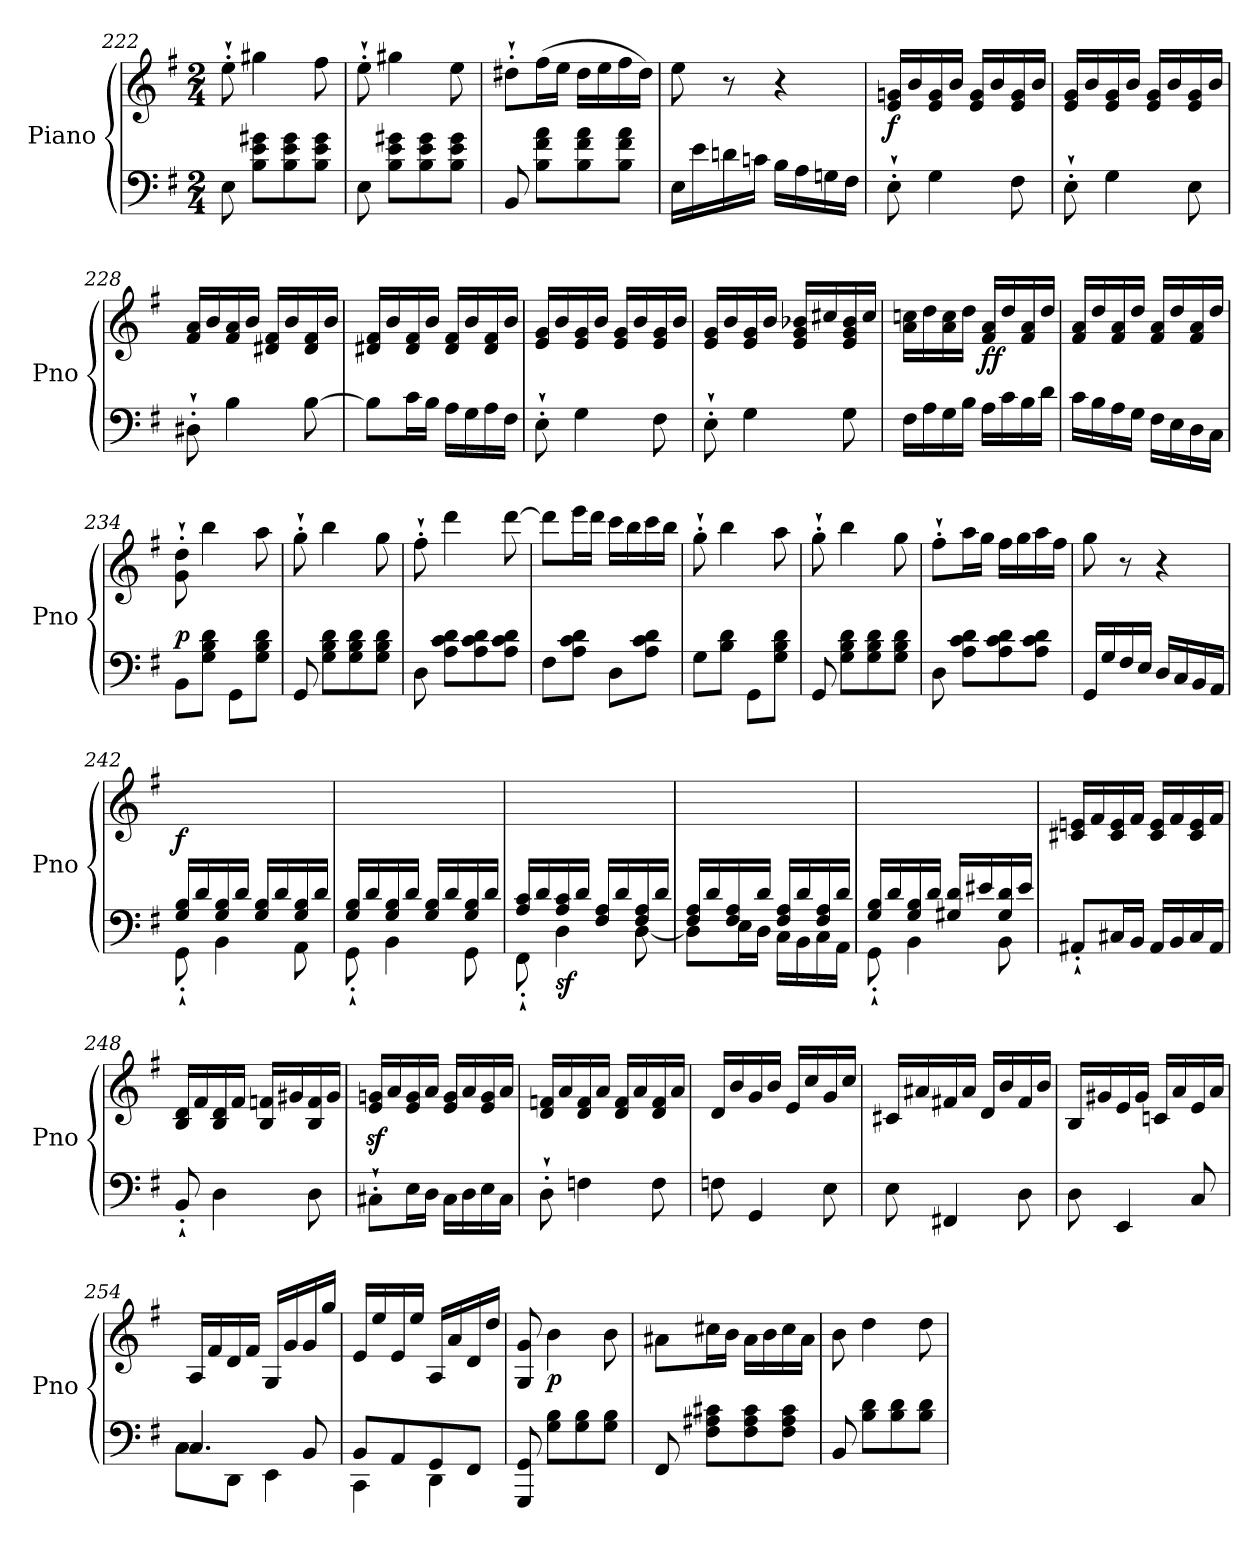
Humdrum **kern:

**kern	**kern	**dynam
*part1	*part1	*part1
*staff2	*staff1	*staff1/2
*I"Piano	*	*
*I'Pno	*	*
*clefF4	*clefG2	*
*k[f#]	*k[f#]	*
*M2/4	*M2/4	*
=222	=222	=222
8E\	8ee'`\	.
8B\ 8e\ 8g#X\L	4gg#X\	.
8B\ 8e\ 8g#\	.	.
8B\ 8e\ 8g#\J	8ff#\	.
=223	=223	=223
8E\	8ee'`\	.
8B\ 8e\ 8g#X\L	4gg#X\	.
8B\ 8e\ 8g#\	.	.
8B\ 8e\ 8g#\J	8ee\	.
=224	=224	=224
8BB/	8dd#X'`\L	.
8B\ 8f#\ 8a\L	(>16ff#\L	.
.	16ee\JJ	.
8B\ 8f#\ 8a\	16dd#\LL	.
.	16ee\	.
8B\ 8f#\ 8a\J	16ff#\	.
.	16dd#\JJ)	.
=225	=225	=225
16E\LL	8ee\	.
16e\	.	.
16dn\	8r	.
16cn\JJ	.	.
16B\LL	4r	.
16A\	.	.
16Gn\	.	.
16F#\JJ	.	.
!!LO:LB:g=z
=226	=226	=226
!	!	!LO:DY:b
8E'`\	16e/ 16gn/LL	f
.	16b/	.
4G\	16e/ 16g/	.
.	16b/JJ	.
.	16e/ 16g/LL	.
.	16b/	.
8F#\	16e/ 16g/	.
.	16b/JJ	.
=227	=227	=227
8E'`\	16e/ 16g/LL	.
.	16b/	.
4G\	16e/ 16g/	.
.	16b/JJ	.
.	16e/ 16g/LL	.
.	16b/	.
8E\	16e/ 16g/	.
.	16b/JJ	.
=228	=228	=228
8D#X'`\	16f#/ 16a/LL	.
.	16b/	.
4B\	16f#/ 16a/	.
.	16b/JJ	.
.	16d#X/ 16f#/LL	.
.	16b/	.
[8B\	16d#/ 16f#/	.
.	16b/JJ	.
=229	=229	=229
8B\L]	16d#X/ 16f#/LL	.
.	16b/	.
16c\L	16d#/ 16f#/	.
16B\JJ	16b/JJ	.
16A\LL	16d#/ 16f#/LL	.
16G\	16b/	.
16A\	16d#/ 16f#/	.
16F#\JJ	16b/JJ	.
=230	=230	=230
!	!	!LO:DY:b
8E'`\	16e/ 16g/LL	other-dynamics
.	16b/	.
4G\	16e/ 16g/	.
.	16b/JJ	.
.	16e/ 16g/LL	.
.	16b/	.
8F#\	16e/ 16g/	.
.	16b/JJ	.
!!LO:LB:g=z
=231	=231	=231
8E'`\	16e/ 16g/LL	.
.	16b/	.
4G\	16e/ 16g/	.
.	16b/JJ	.
.	16e/ 16g/ 16b-X/LL	.
.	16cc#X/	.
8G\	16e/ 16g/ 16b-/	.
.	16cc#/JJ	.
=232	=232	=232
16F#\LL	16a\ 16ccn\LL	.
16A\	16dd\	.
16G\	16a\ 16cc\	.
16B\JJ	16dd\JJ	.
!	!	!LO:DY:b
16A\LL	16f#/ 16a/LL	ff
16c\	16dd/	.
16B\	16f#/ 16a/	.
16d\JJ	16dd/JJ	.
=233	=233	=233
16c\LL	16f#/ 16a/LL	.
16B\	16dd/	.
16A\	16f#/ 16a/	.
16G\JJ	16dd/JJ	.
16F#\LL	16f#/ 16a/LL	.
16E\	16dd/	.
16D\	16f#/ 16a/	.
16C\JJ	16dd/JJ	.
=234	=234	=234
!	!	!LO:DY:a=2
8BB\L	8g\'` 8dd\'`	p
8G\ 8B\ 8d\J	4bb\	.
8GG\L	.	.
8G\ 8B\ 8d\J	8aa\	.
=235	=235	=235
8GG/	8gg'`\	.
8G\ 8B\ 8d\L	4bb\	.
8G\ 8B\ 8d\	.	.
8G\ 8B\ 8d\J	8gg\	.
=236	=236	=236
8D\	8ff#'`\	.
8A\ 8c\ 8d\L	4ddd\	.
8A\ 8c\ 8d\	.	.
8A\ 8c\ 8d\J	[8ddd\	.
!!LO:PB:g=z
=237	=237	=237
8F#\L	8ddd\L]	.
8A\ 8c\ 8d\J	16eee\L	.
.	16ddd\JJ	.
8D\L	16ccc\LL	.
.	16bb\	.
8A\ 8c\ 8d\J	16ccc\	.
.	16bb\JJ	.
=238	=238	=238
8G\L	8gg'`\	.
8B\ 8d\J	4bb\	.
8GG\L	.	.
8G\ 8B\ 8d\J	8aa\	.
=239	=239	=239
8GG/	8gg'`\	.
8G\ 8B\ 8d\L	4bb\	.
8G\ 8B\ 8d\	.	.
8G\ 8B\ 8d\J	8gg\	.
=240	=240	=240
8D\	8ff#'`\L	.
8A\ 8c\ 8d\L	16aa\L	.
.	16gg\JJ	.
8A\ 8c\ 8d\	16ff#\LL	.
.	16gg\	.
8A\ 8c\ 8d\J	16aa\	.
.	16ff#\JJ	.
=241	=241	=241
16GG/LL	8gg\	.
16G/	.	.
16F#/	8r	.
16E/JJ	.	.
16D/LL	4r	.
16C/	.	.
16BB/	.	.
16AA/JJ	.	.
=242	=242	=242
*^	*	*
!	!	!	!LO:DY:b
16G/ 16B/LL	8GG'`\	2ryy	f
16d/	.	.	.
16G/ 16B/	4BB\	.	.
16d/JJ	.	.	.
16G/ 16B/LL	.	.	.
16d/	.	.	.
16G/ 16B/	8AA\	.	.
16d/JJ	.	.	.
!!LO:PB:g=z
=243	=243	=243	=243
16G/ 16B/LL	8GG'`\	2ryy	.
16d/	.	.	.
16G/ 16B/	4BB\	.	.
16d/JJ	.	.	.
16G/ 16B/LL	.	.	.
16d/	.	.	.
16G/ 16B/	8GG\	.	.
16d/JJ	.	.	.
=244	=244	=244	=244
16A/ 16c/LL	8FF#'`\	2ryy	.
16d/	.	.	.
!	!	!	!LO:DY:b=2
16A/ 16c/	4D\	.	sf
16d/JJ	.	.	.
16F#/ 16A/LL	.	.	.
16d/	.	.	.
16F#/ 16A/	[8D\	.	.
16d/JJ	.	.	.
=245	=245	=245	=245
16F#/ 16A/LL	8D\L]	2ryy	.
16d/	.	.	.
16F#/ 16A/	16E\L	.	.
16d/JJ	16D\JJ	.	.
16F#/ 16A/LL	16C\LL	.	.
16d/	16BB\	.	.
16F#/ 16A/	16C\	.	.
16d/JJ	16AA\JJ	.	.
=246	=246	=246	=246
16G/ 16B/LL	8GG'`\	2ryy	.
16d/	.	.	.
16G/ 16B/	4BB\	.	.
16d/JJ	.	.	.
16G#X/ 16d/LL	.	.	.
16e#X/	.	.	.
16G#/ 16d/	8BB\	.	.
16e#/JJ	.	.	.
*v	*v	*	*
=247	=247	=247
8AA#X'`/L	16c#X/ 16en/LL	.
.	16f#/	.
16C#X/L	16c#/ 16e/	.
16BB/JJ	16f#/JJ	.
16AA#/LL	16c#/ 16e/LL	.
16BB/	16f#/	.
16C#/	16c#/ 16e/	.
16AA#/JJ	16f#/JJ	.
!!LO:LB:g=z
=248	=248	=248
8BB'`/	16B/ 16d/LL	.
.	16f#/	.
4D\	16B/ 16d/	.
.	16f#/JJ	.
.	16B/ 16fn/LL	.
.	16g#X/	.
8D\	16B/ 16f/	.
.	16g#/JJ	.
=249	=249	=249
8C#X'`\L	16e/z< 16gn/z<LL	.
.	16a/	.
16E\L	16e/ 16g/	.
16D\JJ	16a/JJ	.
16C#\LL	16e/ 16g/LL	.
16D\	16a/	.
16E\	16e/ 16g/	.
16C#\JJ	16a/JJ	.
=250	=250	=250
8D'`\	16d/ 16fn/LL	.
.	16a/	.
4Fn\	16d/ 16f/	.
.	16a/JJ	.
.	16d/ 16f/LL	.
.	16a/	.
8F\	16d/ 16f/	.
.	16a/JJ	.
=251	=251	=251
8Fn\	16d/LL	.
.	16b/	.
4GG/	16g/	.
.	16b/JJ	.
.	16e/LL	.
.	16cc/	.
8E\	16g/	.
.	16cc/JJ	.
=252	=252	=252
8E\	16c#X/LL	.
.	16a#X/	.
4FF#X/	16f#X/	.
.	16a#/JJ	.
.	16d/LL	.
.	16b/	.
8D\	16f#/	.
.	16b/JJ	.
!!LO:LB:g=z
=253	=253	=253
8D\	16B/LL	.
.	16g#X/	.
4EE/	16e/	.
.	16g#/JJ	.
.	16cn/LL	.
.	16a/	.
8C/	16e/	.
.	16a/JJ	.
=254	=254	=254
*^	*	*
4.C/	8C\L	16A/LL	.
.	.	16f#/	.
.	8DD\J	16d/	.
.	.	16f#/JJ	.
.	4EE\	16G/LL	.
.	.	16g/	.
8BB/	.	16g/	.
.	.	16gg/JJ	.
=255	=255	=255	=255
8BB/L	4CC\	16e/LL	.
.	.	16ee/	.
8AA/	.	16e/	.
.	.	16ee/JJ	.
8GG/	4DD\	16A/LL	.
.	.	16a/	.
8FF#/J	.	16d/	.
.	.	16dd/JJ	.
*v	*v	*	*
=256	=256	=256
8GGG/ 8GG/	8G/ 8g/	.
!	!	!LO:DY:b
8G\ 8B\L	4b\	p
8G\ 8B\	.	.
8G\ 8B\J	8b\	.
=257	=257	=257
8FF#/	8a#X\L	.
8F#\ 8A#X\ 8c#X\L	16cc#X\L	.
.	16b\JJ	.
8F#\ 8A#\ 8c#\	16a#\LL	.
.	16b\	.
8F#\ 8A#\ 8c#\J	16cc#\	.
.	16a#\JJ	.
=258	=258	=258
8BB/	8b\	.
8B\ 8d\L	4dd\	.
8B\ 8d\	.	.
8B\ 8d\J	8dd\	.
=	=	=
*-	*-	*-
